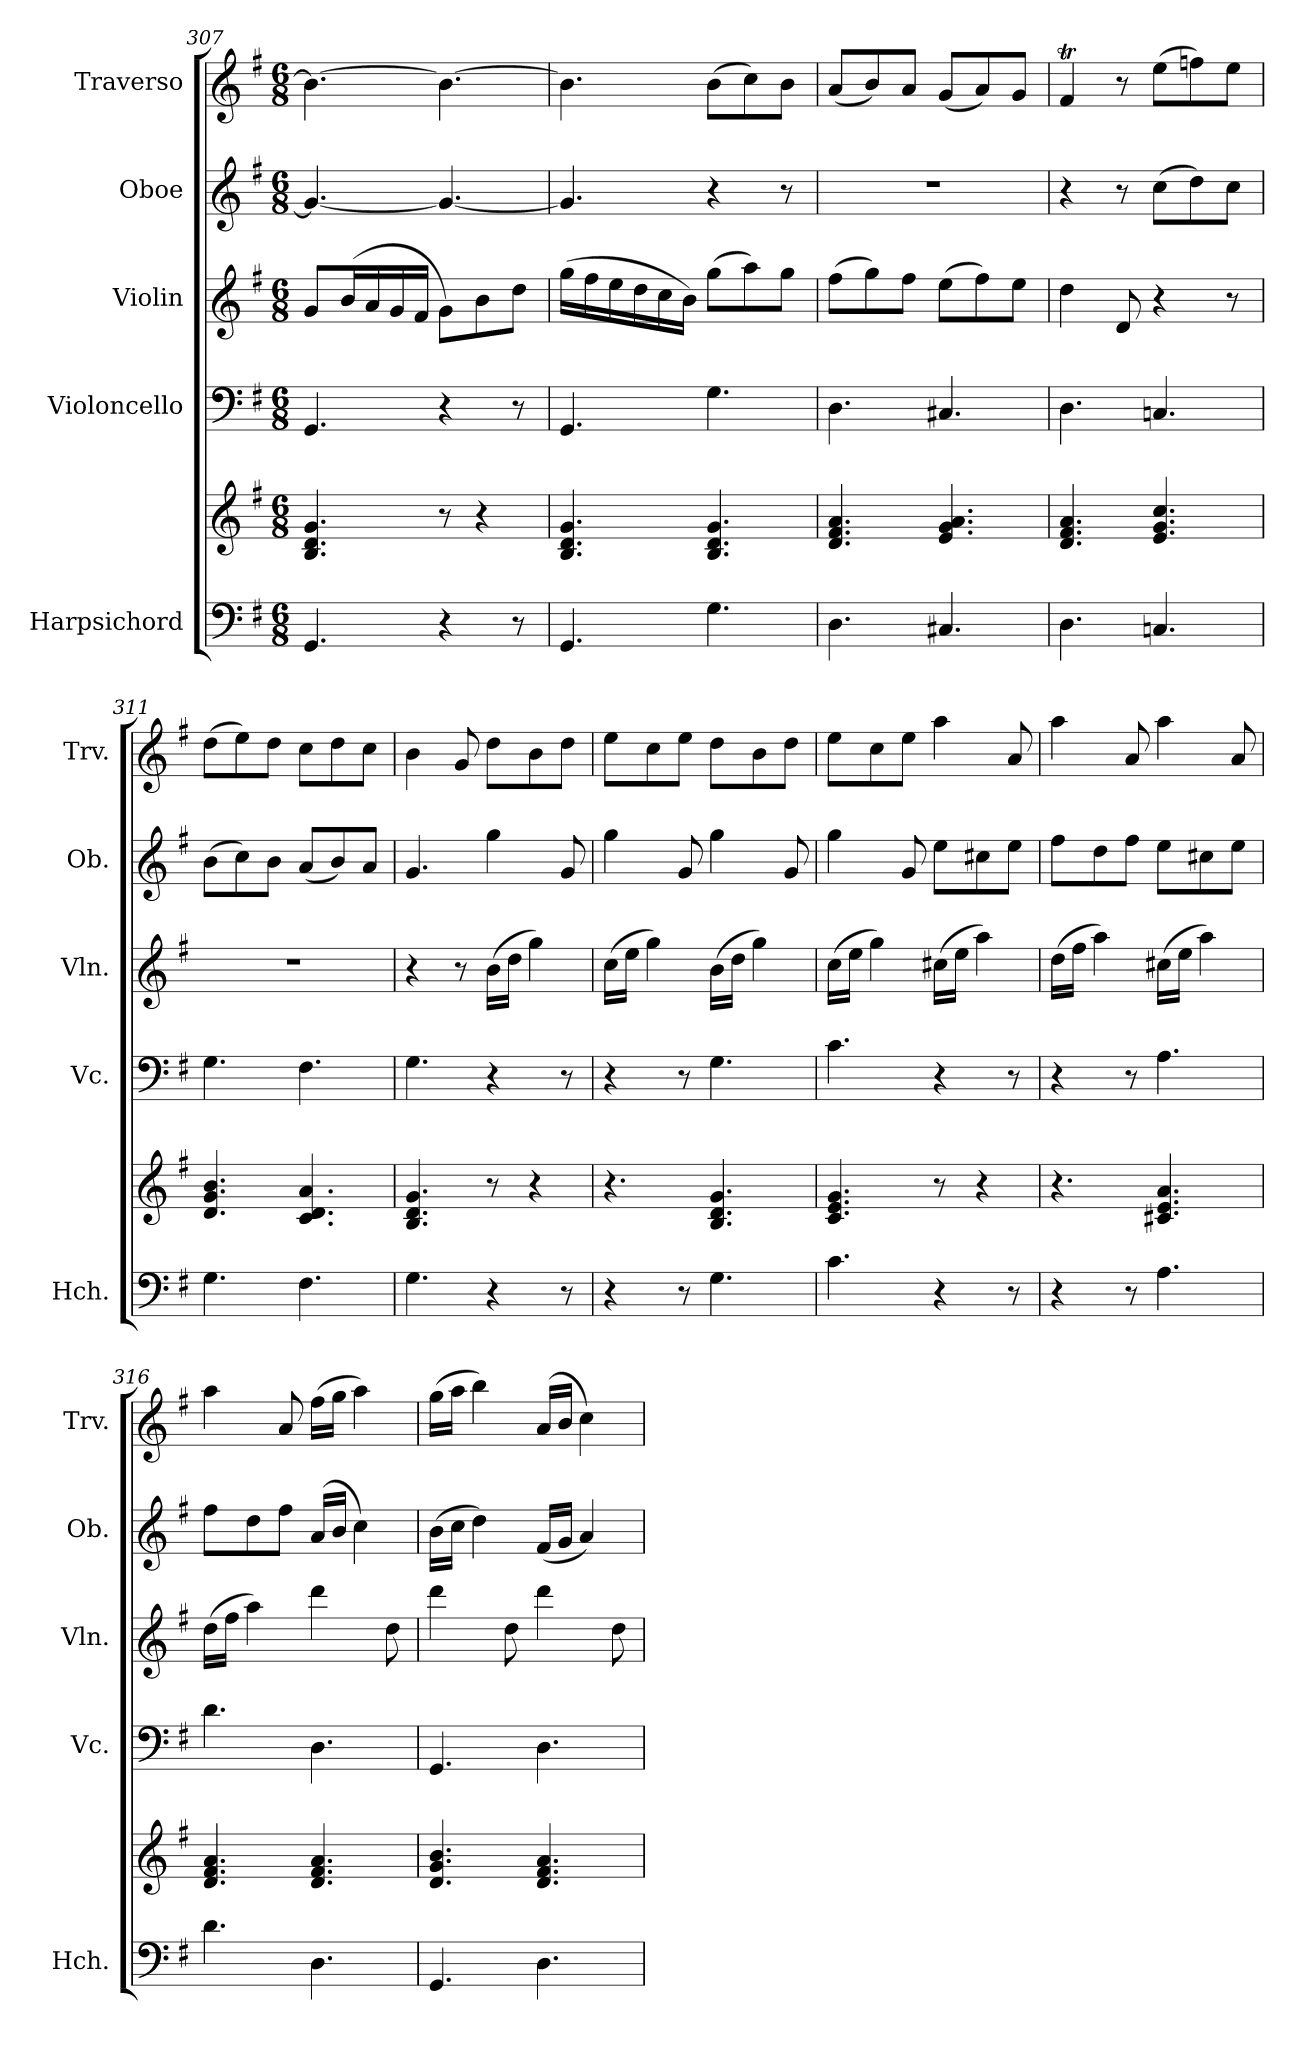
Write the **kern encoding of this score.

**kern	**kern	**kern	**kern	**kern	**kern
*part5	*part5	*part4	*part3	*part2	*part1
*staff6	*staff5	*staff4	*staff3	*staff2	*staff1
*I"Harpsichord	*	*I"Violoncello	*I"Violin	*I"Oboe	*I"Traverso
*I'Hch.	*	*I'Vc.	*I'Vln.	*I'Ob.	*I'Trv.
*clefF4	*clefG2	*clefF4	*clefG2	*clefG2	*clefG2
*k[f#]	*k[f#]	*k[f#]	*k[f#]	*k[f#]	*k[f#]
*M6/8	*M6/8	*M6/8	*M6/8	*M6/8	*M6/8
=307	=307	=307	=307	=307	=307
4.GG/	4.B/ 4.d/ 4.g/	4.GG/	8g/L	4.g/_	4.b\_
.	.	.	(16b/L	.	.
.	.	.	16a/	.	.
.	.	.	16g/	.	.
.	.	.	16f#/JJ	.	.
4r	8r	4r	8g\L)	4.g/_	4.b\_
.	4r	.	8b\	.	.
8r	.	8r	8dd\J	.	.
=308	=308	=308	=308	=308	=308
4.GG/	4.B/ 4.d/ 4.g/	4.GG/	(16gg\LL	4.g/]	4.b\]
.	.	.	16ff#\	.	.
.	.	.	16ee\	.	.
.	.	.	16dd\	.	.
.	.	.	16cc\	.	.
.	.	.	16b\JJ)	.	.
4.G\	4.B/ 4.d/ 4.g/	4.G\	(8gg\L	4r	(8b\L
.	.	.	8aa\)	.	8cc\)
.	.	.	8gg\J	8r	8b\J
!!LO:PB:g=z
=309	=309	=309	=309	=309	=309
4.D\	4.d/ 4.f#/ 4.a/	4.D\	(8ff#\L	2.r	(8a/L
.	.	.	8gg\)	.	8b/)
.	.	.	8ff#\J	.	8a/J
4.C#X/	4.e/ 4.g/ 4.a/	4.C#X/	(8ee\L	.	(8g/L
.	.	.	8ff#\)	.	8a/)
.	.	.	8ee\J	.	8g/J
=310	=310	=310	=310	=310	=310
4.D\	4.d/ 4.f#/ 4.a/	4.D\	4dd\	4r	4f#t/
.	.	.	8d/	8r	8r
4.Cn/	4.e/ 4.g/ 4.cc/	4.Cn/	4r	(8cc\L	(8ee\L
.	.	.	.	8dd\)	8ffn\)
.	.	.	8r	8cc\J	8ee\J
=311	=311	=311	=311	=311	=311
4.G\	4.d/ 4.g/ 4.b/	4.G\	2.r	(8b\L	(8dd\L
.	.	.	.	8cc\)	8ee\)
.	.	.	.	8b\J	8dd\J
4.F#\	4.c/ 4.d/ 4.a/	4.F#\	.	(8a/L	8cc\L
.	.	.	.	8b/)	8dd\
.	.	.	.	8a/J	8cc\J
=312	=312	=312	=312	=312	=312
4.G\	4.B/ 4.d/ 4.g/	4.G\	4r	4.g/	4b\
.	.	.	8r	.	8g/
4r	8r	4r	(16b\LL	4gg\	8dd\L
.	.	.	16dd\JJ	.	.
.	4r	.	4gg\)	.	8b\
8r	.	8r	.	8g/	8dd\J
=313	=313	=313	=313	=313	=313
4r	4.r	4r	(16cc\LL	4gg\	8ee\L
.	.	.	16ee\JJ	.	.
.	.	.	4gg\)	.	8cc\
8r	.	8r	.	8g/	8ee\J
4.G\	4.B/ 4.d/ 4.g/	4.G\	(16b\LL	4gg\	8dd\L
.	.	.	16dd\JJ	.	.
.	.	.	4gg\)	.	8b\
.	.	.	.	8g/	8dd\J
=314	=314	=314	=314	=314	=314
4.c\	4.c/ 4.e/ 4.g/	4.c\	(16cc\LL	4gg\	8ee\L
.	.	.	16ee\JJ	.	.
.	.	.	4gg\)	.	8cc\
.	.	.	.	8g/	8ee\J
4r	8r	4r	(16cc#X\LL	8ee\L	4aa\
.	.	.	16ee\JJ	.	.
.	4r	.	4aa\)	8cc#X\	.
8r	.	8r	.	8ee\J	8a/
=315	=315	=315	=315	=315	=315
4r	4.r	4r	(16dd\LL	8ff#\L	4aa\
.	.	.	16ff#\JJ	.	.
.	.	.	4aa\)	8dd\	.
8r	.	8r	.	8ff#\J	8a/
4.A\	4.c#X/ 4.e/ 4.a/	4.A\	(16cc#X\LL	8ee\L	4aa\
.	.	.	16ee\JJ	.	.
.	.	.	4aa\)	8cc#X\	.
.	.	.	.	8ee\J	8a/
=316	=316	=316	=316	=316	=316
4.d\	4.d/ 4.f#/ 4.a/	4.d\	(16dd\LL	8ff#\L	4aa\
.	.	.	16ff#\JJ	.	.
.	.	.	4aa\)	8dd\	.
.	.	.	.	8ff#\J	8a/
4.D\	4.d/ 4.f#/ 4.a/	4.D\	4ddd\	(16a/LL	(16ff#\LL
.	.	.	.	16b/JJ	16gg\JJ
.	.	.	.	4cc\)	4aa\)
.	.	.	8dd\	.	.
=317	=317	=317	=317	=317	=317
4.GG/	4.d/ 4.g/ 4.b/	4.GG/	4ddd\	(16b\LL	(16gg\LL
.	.	.	.	16cc\JJ	16aa\JJ
.	.	.	.	4dd\)	4bb\)
.	.	.	8dd\	.	.
4.D\	4.d/ 4.f#/ 4.a/	4.D\	4ddd\	(16f#/LL	(16a/LL
.	.	.	.	16g/JJ	16b/JJ
.	.	.	.	4a/)	4cc\)
.	.	.	8dd\	.	.
=	=	=	=	=	=
*-	*-	*-	*-	*-	*-
